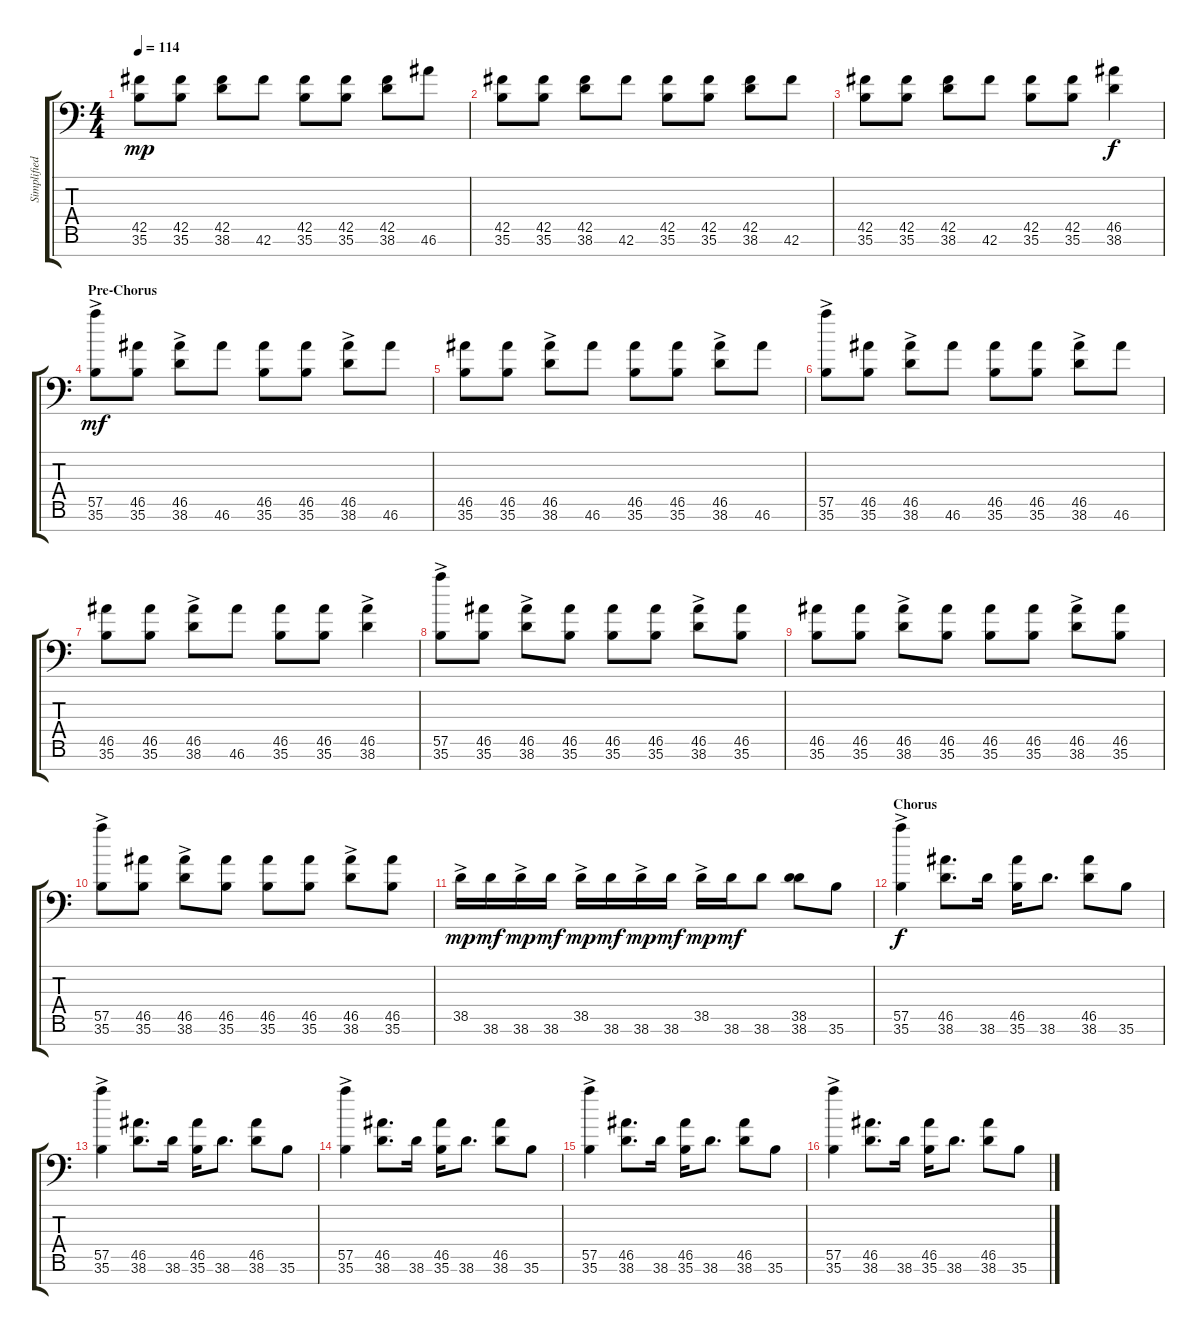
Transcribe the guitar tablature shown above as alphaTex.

\track ("Simplified Drums" "Simplified") {instrument acousticgrandpiano}
\staff {score tabs}
\tuning (C-1 C-1 C-1 C-1 C-1 C-1 C-1) {hide}
\ts (4 4)
\tempo 114
\clef f4
\ks c
(42.5 35.6).8{dy mp} (42.5 35.6).8 (42.5 38.6).8 42.6.8 (42.5 35.6).8 (42.5 35.6).8 (42.5 38.6).8 46.6.8 |
(42.5 35.6).8 (42.5 35.6).8 (42.5 38.6).8 42.6.8 (42.5 35.6).8 (42.5 35.6).8 (42.5 38.6).8 42.6.8 |
(42.5 35.6).8 (42.5 35.6).8 (42.5 38.6).8 42.6.8 (42.5 35.6).8 (42.5 35.6).8 (46.5 38.6).4{dy f} |
\section ("" "Pre-Chorus")
(57.5{ac} 35.6).8{dy mf} (46.5 35.6).8 (46.5{ac} 38.6).8 46.6.8 (46.5 35.6).8 (46.5 35.6).8 (46.5{ac} 38.6).8 46.6.8 |
(46.5 35.6).8 (46.5 35.6).8 (46.5{ac} 38.6).8 46.6.8 (46.5 35.6).8 (46.5 35.6).8 (46.5{ac} 38.6).8 46.6.8 |
(57.5{ac} 35.6).8 (46.5 35.6).8 (46.5{ac} 38.6).8 46.6.8 (46.5 35.6).8 (46.5 35.6).8 (46.5{ac} 38.6).8 46.6.8 |
(46.5 35.6).8 (46.5 35.6).8 (46.5{ac} 38.6).8 46.6.8 (46.5 35.6).8 (46.5 35.6).8 (46.5{ac} 38.6).4 |
(57.5{ac} 35.6).8 (46.5 35.6).8 (46.5{ac} 38.6).8 (46.5 35.6).8 (46.5 35.6).8 (46.5 35.6).8 (46.5{ac} 38.6).8 (46.5 35.6).8 |
(46.5 35.6).8 (46.5 35.6).8 (46.5{ac} 38.6).8 (46.5 35.6).8 (46.5 35.6).8 (46.5 35.6).8 (46.5{ac} 38.6).8 (46.5 35.6).8 |
(57.5{ac} 35.6).8 (46.5 35.6).8 (46.5{ac} 38.6).8 (46.5 35.6).8 (46.5 35.6).8 (46.5 35.6).8 (46.5{ac} 38.6).8 (46.5 35.6).8 |
38.5{ac}.16{dy mp} 38.6.16{dy mf} 38.6{ac}.16{dy mp} 38.6.16{dy mf} 38.5{ac}.16{dy mp} 38.6.16{dy mf} 38.6{ac}.16{dy mp} 38.6.16{dy mf} 38.5{ac}.16{dy mp} 38.6.16{dy mf} 38.6.8 (38.5 38.6).8 35.6.8 |
\section ("" "Chorus")
(57.5{ac} 35.6).4{dy f} (46.5 38.6).8{d} 38.6.16 (46.5 35.6).16 38.6.8{d} (46.5 38.6).8 35.6.8 |
(57.5{ac} 35.6).4 (46.5 38.6).8{d} 38.6.16 (46.5 35.6).16 38.6.8{d} (46.5 38.6).8 35.6.8 |
(57.5{ac} 35.6).4 (46.5 38.6).8{d} 38.6.16 (46.5 35.6).16 38.6.8{d} (46.5 38.6).8 35.6.8 |
(57.5{ac} 35.6).4 (46.5 38.6).8{d} 38.6.16 (46.5 35.6).16 38.6.8{d} (46.5 38.6).8 35.6.8 |
(57.5{ac} 35.6).4 (46.5 38.6).8{d} 38.6.16 (46.5 35.6).16 38.6.8{d} (46.5 38.6).8 35.6.8
